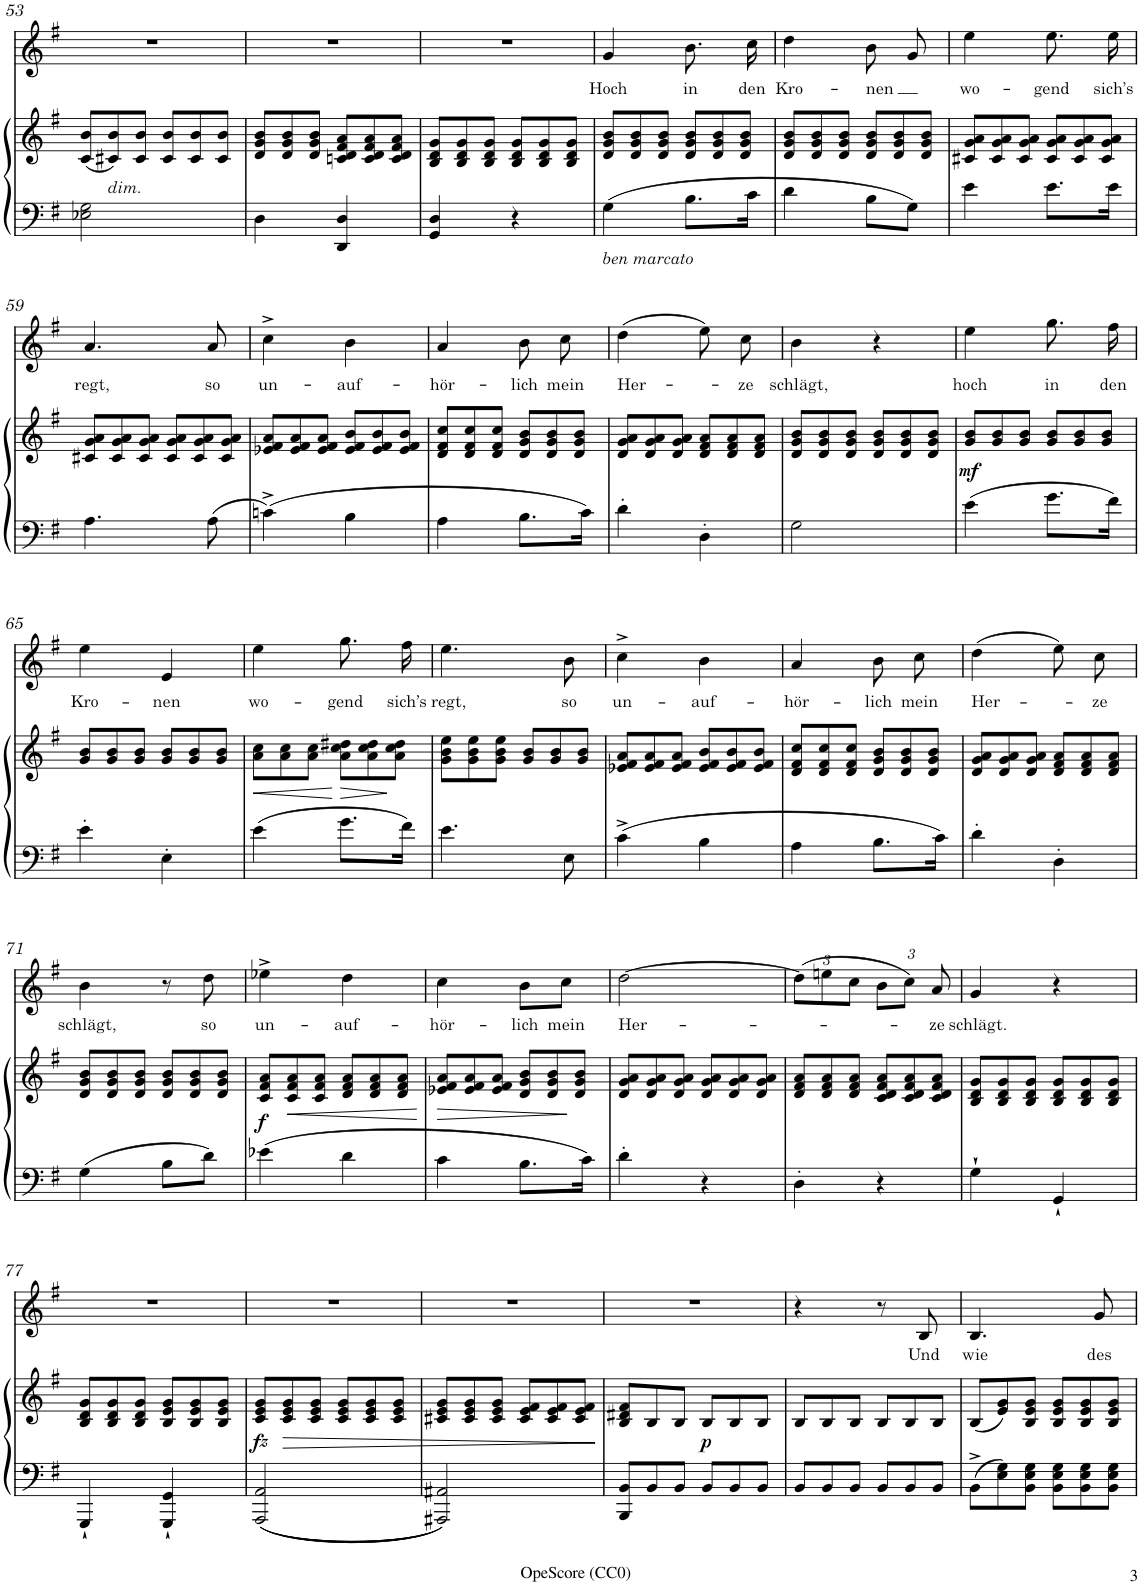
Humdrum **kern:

**kern	**kern	**dynam	**kern	**text
*part2	*part2	*part2	*part1	*part1
*staff3	*staff2	*staff2/3	*staff1	*staff1
*I"Piano	*	*	*I"Voice	*
*I'Pno	*	*	*	*
!!LO:PB:g=z
*clefF4	*clefG2	*	*clefG2	*
*k[f#]	*k[f#]	*	*k[f#]	*
*M2/4	*M2/4	*	*M2/4	*
*	*Xbrackettup	*	*	*
=53	=53	=53	=53	=53
2E-X\ 2G\	(12c/ 12b/L	.	2r	.
!	!LO:TX:b:i:t=dim.	!	!	!
.	12c#X/ 12b/)	.	.	.
.	12c#/ 12b/J	.	.	.
.	12c#/ 12b/L	.	.	.
.	12c#/ 12b/	.	.	.
.	12c#/ 12b/J	.	.	.
=54	=54	=54	=54	=54
4D\	12d/ 12g/ 12b/L	.	2r	.
.	12d/ 12g/ 12b/	.	.	.
.	12d/ 12g/ 12b/J	.	.	.
4DD/ 4D/	12cn/ 12d/ 12f#/ 12a/L	.	.	.
.	12c/ 12d/ 12f#/ 12a/	.	.	.
.	12c/ 12d/ 12f#/ 12a/J	.	.	.
=55	=55	=55	=55	=55
4GG/ 4D/	12B/ 12d/ 12g/L	.	2r	.
.	12B/ 12d/ 12g/	.	.	.
.	12B/ 12d/ 12g/J	.	.	.
4r	12B/ 12d/ 12g/L	.	.	.
.	12B/ 12d/ 12g/	.	.	.
.	12B/ 12d/ 12g/J	.	.	.
=56	=56	=56	=56	=56
!LO:TX:b:i:t=ben marcato	!	!	!	!
!	!	!	!	!LO:LY:b
4G\	12d/ 12g/ 12b/L	.	4g/	-Hoch
.	12d/ 12g/ 12b/	.	.	.
.	12d/ 12g/ 12b/J	.	.	.
!	!	!	!	!LO:LY:b
8.B\L	12d/ 12g/ 12b/L	.	8.b\	in
.	12d/ 12g/ 12b/	.	.	.
.	12d/ 12g/ 12b/J	.	.	.
!	!	!	!	!LO:LY:b
16c\Jk	.	.	16cc\	den
=57	=57	=57	=57	=57
!	!	!	!	!LO:LY:b
4d\	12d/ 12g/ 12b/L	.	4dd\	Kro-
.	12d/ 12g/ 12b/	.	.	.
.	12d/ 12g/ 12b/J	.	.	.
!	!	!	!	!LO:LY:b
8B\L	12d/ 12g/ 12b/L	.	8b\	-nen
.	12d/ 12g/ 12b/	.	.	.
8G\J	.	.	8g/	.
.	12d/ 12g/ 12b/J	.	.	.
=58	=58	=58	=58	=58
!	!	!	!	!LO:LY:b
4e\	12c#X/ 12g/ 12a/L	.	4ee\	wo-
.	12c#/ 12g/ 12a/	.	.	.
.	12c#/ 12g/ 12a/J	.	.	.
!	!	!	!	!LO:LY:b
8.e\L	12c#/ 12g/ 12a/L	.	8.ee\	-gend
.	12c#/ 12g/ 12a/	.	.	.
.	12c#/ 12g/ 12a/J	.	.	.
!	!	!	!	!LO:LY:b
16e\Jk	.	.	16ee\	sich’s
!!LO:LB:g=z
=59	=59	=59	=59	=59
!	!	!	!	!LO:LY:b
4.A\	12c#X/ 12g/ 12a/L	.	4.a/	regt,
.	12c#/ 12g/ 12a/	.	.	.
.	12c#/ 12g/ 12a/J	.	.	.
.	12c#/ 12g/ 12a/L	.	.	.
.	12c#/ 12g/ 12a/	.	.	.
!	!	!	!	!LO:LY:b
8A\	.	.	8a/	so
.	12c#/ 12g/ 12a/J	.	.	.
=60	=60	=60	=60	=60
!	!	!	!	!LO:LY:b
4cn^\	12e-X/ 12f#/ 12a/L	.	4cc^\	un-
.	12e-/ 12f#/ 12a/	.	.	.
.	12e-/ 12f#/ 12a/J	.	.	.
!	!	!	!	!LO:LY:b
4B\	12e-/ 12f#/ 12b/L	.	4b\	-auf-
.	12e-/ 12f#/ 12b/	.	.	.
.	12e-/ 12f#/ 12b/J	.	.	.
=61	=61	=61	=61	=61
!	!	!	!	!LO:LY:b
4A\	12d/ 12f#/ 12cc/L	.	4a/	-hör-
.	12d/ 12f#/ 12cc/	.	.	.
.	12d/ 12f#/ 12cc/J	.	.	.
!	!	!	!	!LO:LY:b
8.B\L	12d/ 12g/ 12b/L	.	8b\	-lich
.	12d/ 12g/ 12b/	.	.	.
!	!	!	!	!LO:LY:b
.	.	.	8cc\	mein
.	12d/ 12g/ 12b/J	.	.	.
16c\Jk	.	.	.	.
=62	=62	=62	=62	=62
!	!	!	!	!LO:LY:b
4d'\	12d/ 12g/ 12a/L	.	(4dd\	Her-
.	12d/ 12g/ 12a/	.	.	.
.	12d/ 12g/ 12a/J	.	.	.
4D'\	12d/ 12f#/ 12a/L	.	8ee\)	.
.	12d/ 12f#/ 12a/	.	.	.
!	!	!	!	!LO:LY:b
.	.	.	8cc\	-ze
.	12d/ 12f#/ 12a/J	.	.	.
=63	=63	=63	=63	=63
!	!	!	!	!LO:LY:b
2G\	12d/ 12g/ 12b/L	.	4b\	schlägt,
.	12d/ 12g/ 12b/	.	.	.
.	12d/ 12g/ 12b/J	.	.	.
.	12d/ 12g/ 12b/L	.	4r	.
.	12d/ 12g/ 12b/	.	.	.
.	12d/ 12g/ 12b/J	.	.	.
=64	=64	=64	=64	=64
!	!	!LO:DY:b	!	!LO:LY:b
4e\	12g/ 12b/L	mf	4ee\	hoch
.	12g/ 12b/	.	.	.
.	12g/ 12b/J	.	.	.
!	!	!	!	!LO:LY:b
8.g\L	12g/ 12b/L	.	8.gg\	in
.	12g/ 12b/	.	.	.
.	12g/ 12b/J	.	.	.
!	!	!	!	!LO:LY:b
16f#\Jk	.	.	16ff#\	den
!!LO:LB:g=z
=65	=65	=65	=65	=65
!	!	!	!	!LO:LY:b
4e'\	12g/ 12b/L	.	4ee\	Kro-
.	12g/ 12b/	.	.	.
.	12g/ 12b/J	.	.	.
!	!	!	!	!LO:LY:b
4E'\	12g/ 12b/L	.	4e/	-nen
.	12g/ 12b/	.	.	.
.	12g/ 12b/J	.	.	.
=66	=66	=66	=66	=66
!	!	!LO:HP:b	!	!LO:LY:b
4e\	12a\ 12cc\L	<	4ee\	wo-
.	12a\ 12cc\	.	.	.
.	12a\ 12cc\J	.	.	.
!	!	!LO:HP:n=1:b	!	!LO:LY:b
8.g\L	12a\ 12cc\ 12dd#X\L	[ >	8.gg\	-gend
.	12a\ 12cc\ 12dd#\	.	.	.
.	12a\ 12cc\ 12dd#\J	]	.	.
!	!	!	!	!LO:LY:b
16f#\Jk	.	.	16ff#\	sich’s
=67	=67	=67	=67	=67
!	!	!	!	!LO:LY:b
4.e\	12g\ 12b\ 12ee\L	.	4.ee\	regt,
.	12g\ 12b\ 12ee\	.	.	.
.	12g\ 12b\ 12ee\J	.	.	.
.	12g/ 12b/L	.	.	.
.	12g/ 12b/	.	.	.
!	!	!	!	!LO:LY:b
8E\	.	.	8b\	so
.	12g/ 12b/J	.	.	.
=68	=68	=68	=68	=68
!	!	!	!	!LO:LY:b
4c^\	12e-X/ 12f#/ 12a/L	.	4cc^\	un-
.	12e-/ 12f#/ 12a/	.	.	.
.	12e-/ 12f#/ 12a/J	.	.	.
!	!	!	!	!LO:LY:b
4B\	12e-/ 12f#/ 12b/L	.	4b\	-auf-
.	12e-/ 12f#/ 12b/	.	.	.
.	12e-/ 12f#/ 12b/J	.	.	.
=69	=69	=69	=69	=69
!	!	!	!	!LO:LY:b
4A\	12d/ 12f#/ 12cc/L	.	4a/	-hör-
.	12d/ 12f#/ 12cc/	.	.	.
.	12d/ 12f#/ 12cc/J	.	.	.
!	!	!	!	!LO:LY:b
8.B\L	12d/ 12g/ 12b/L	.	8b\	-lich
.	12d/ 12g/ 12b/	.	.	.
!	!	!	!	!LO:LY:b
.	.	.	8cc\	mein
.	12d/ 12g/ 12b/J	.	.	.
16c\Jk	.	.	.	.
=70	=70	=70	=70	=70
!	!	!	!	!LO:LY:b
4d'\	12d/ 12g/ 12a/L	.	(4dd\	Her-
.	12d/ 12g/ 12a/	.	.	.
.	12d/ 12g/ 12a/J	.	.	.
4D'\	12d/ 12f#/ 12a/L	.	8ee\)	.
.	12d/ 12f#/ 12a/	.	.	.
!	!	!	!	!LO:LY:b
.	.	.	8cc\	-ze
.	12d/ 12f#/ 12a/J	.	.	.
!!LO:LB:g=z
=71	=71	=71	=71	=71
!	!	!	!	!LO:LY:b
4G\	12d/ 12g/ 12b/L	.	4b\	schlägt,
.	12d/ 12g/ 12b/	.	.	.
.	12d/ 12g/ 12b/J	.	.	.
8B\L	12d/ 12g/ 12b/L	.	8r	.
.	12d/ 12g/ 12b/	.	.	.
!	!	!	!	!LO:LY:b
8d\J	.	.	8dd\	so
.	12d/ 12g/ 12b/J	.	.	.
=72	=72	=72	=72	=72
!	!	!LO:DY:b	!	!LO:LY:b
4e-X\	12c/ 12f#/ 12a/L	f	4ee-X^\	un-
!	!	!LO:HP:b	!	!
.	12c/ 12f#/ 12a/	<	.	.
.	12c/ 12f#/ 12a/J	.	.	.
!	!	!	!	!LO:LY:b
4d\	12d/ 12f#/ 12a/L	.	4dd\	-auf-
.	12d/ 12f#/ 12a/	.	.	.
.	12d/ 12f#/ 12a/J	.	.	.
.	.	[	.	.
=73	=73	=73	=73	=73
!	!	!LO:HP:b	!	!LO:LY:b
4c\	12e-X/ 12f#/ 12a/L	>	4cc\	-hör-
.	12e-/ 12f#/ 12a/	.	.	.
.	12e-/ 12f#/ 12a/J	.	.	.
!	!	!	!	!LO:LY:b
8.B\L	12d/ 12g/ 12b/L	.	8b\L	-lich
.	12d/ 12g/ 12b/	.	.	.
!	!	!	!	!LO:LY:b
.	.	.	8cc\J	mein
.	12d/ 12g/ 12b/J	]	.	.
16c\Jk	.	.	.	.
=74	=74	=74	=74	=74
!	!	!	!	!LO:LY:b
4d'\	12d/ 12g/ 12a/L	.	[2dd\	Her-
.	12d/ 12g/ 12a/	.	.	.
.	12d/ 12g/ 12a/J	.	.	.
4r	12d/ 12g/ 12a/L	.	.	.
.	12d/ 12g/ 12a/	.	.	.
.	12d/ 12g/ 12a/J	.	.	.
=75	=75	=75	=75	=75
*	*	*	*Xbrackettup	*
4D'\	12d/ 12f#/ 12a/L	.	(12dd\L]	.
.	12d/ 12f#/ 12a/	.	12een\	.
.	12d/ 12f#/ 12a/J	.	12cc\J	.
4r	12c/ 12d/ 12f#/ 12a/L	.	12b\L	.
.	12c/ 12d/ 12f#/ 12a/	.	12cc\J)	.
!	!	!	!	!LO:LY:b
.	12c/ 12d/ 12f#/ 12a/J	.	12a/	-ze
=76	=76	=76	=76	=76
!	!	!	!	!LO:LY:b
4G`\	12B/ 12d/ 12g/L	.	4g/	schlägt.
.	12B/ 12d/ 12g/	.	.	.
.	12B/ 12d/ 12g/J	.	.	.
4GG`/	12B/ 12d/ 12g/L	.	4r	.
.	12B/ 12d/ 12g/	.	.	.
.	12B/ 12d/ 12g/J	.	.	.
!!LO:LB:g=z
=77	=77	=77	=77	=77
4GGG`/	12B/ 12d/ 12g/L	.	2r	.
.	12B/ 12d/ 12g/	.	.	.
.	12B/ 12d/ 12g/J	.	.	.
4GGG/` 4GG/`	12B/ 12e/ 12g/L	.	.	.
.	12B/ 12e/ 12g/	.	.	.
.	12B/ 12e/ 12g/J	.	.	.
=78	=78	=78	=78	=78
!	!	!LO:DY:b	!	!
2AAA/ 2AA/	12c/ 12e/ 12g/L	fz	2r	.
!	!	!LO:HP:b	!	!
.	12c/ 12e/ 12g/	>	.	.
.	12c/ 12e/ 12g/J	.	.	.
.	12c/ 12e/ 12g/L	.	.	.
.	12c/ 12e/ 12g/	.	.	.
.	12c/ 12e/ 12g/J	.	.	.
=79	=79	=79	=79	=79
2AAA#X/ 2AA#X/	12c#X/ 12e/ 12g/L	.	2r	.
.	12c#/ 12e/ 12g/	.	.	.
.	12c#/ 12e/ 12g/J	.	.	.
.	12c#/ 12e/ 12f#/L	.	.	.
.	12c#/ 12e/ 12f#/	.	.	.
.	12c#/ 12e/ 12f#/J	.	.	.
.	.	]	.	.
=80	=80	=80	=80	=80
*Xbrackettup	*	*	*	*
12BBB/ 12BB/L	12B/ 12d#X/ 12f#/L	.	2r	.
12BB/	12B/	.	.	.
12BB/J	12B/J	.	.	.
!	!	!LO:DY:b	!	!
12BB/L	12B/L	p	.	.
12BB/	12B/	.	.	.
12BB/J	12B/J	.	.	.
=81	=81	=81	=81	=81
12BB/L	12B/L	.	4r	.
12BB/	12B/	.	.	.
12BB/J	12B/J	.	.	.
12BB/L	12B/L	.	8r	.
12BB/	12B/	.	.	.
!	!	!	!	!LO:LY:b
.	.	.	8B/	Und
12BB/J	12B/J	.	.	.
=82	=82	=82	=82	=82
!	!	!	!	!LO:LY:b
12BB^\L	(12B/L	.	4.B/	wie
12E\ 12G\	12e/ 12g/)	.	.	.
12BB\ 12E\ 12G\J	12B/ 12e/ 12g/J	.	.	.
12BB\ 12E\ 12G\L	12B/ 12e/ 12g/L	.	.	.
12BB\ 12E\ 12G\	12B/ 12e/ 12g/	.	.	.
!	!	!	!	!LO:LY:b
.	.	.	8g/	des
12BB\ 12E\ 12G\J	12B/ 12e/ 12g/J	.	.	.
=	=	=	=	=
*-	*-	*-	*-	*-
